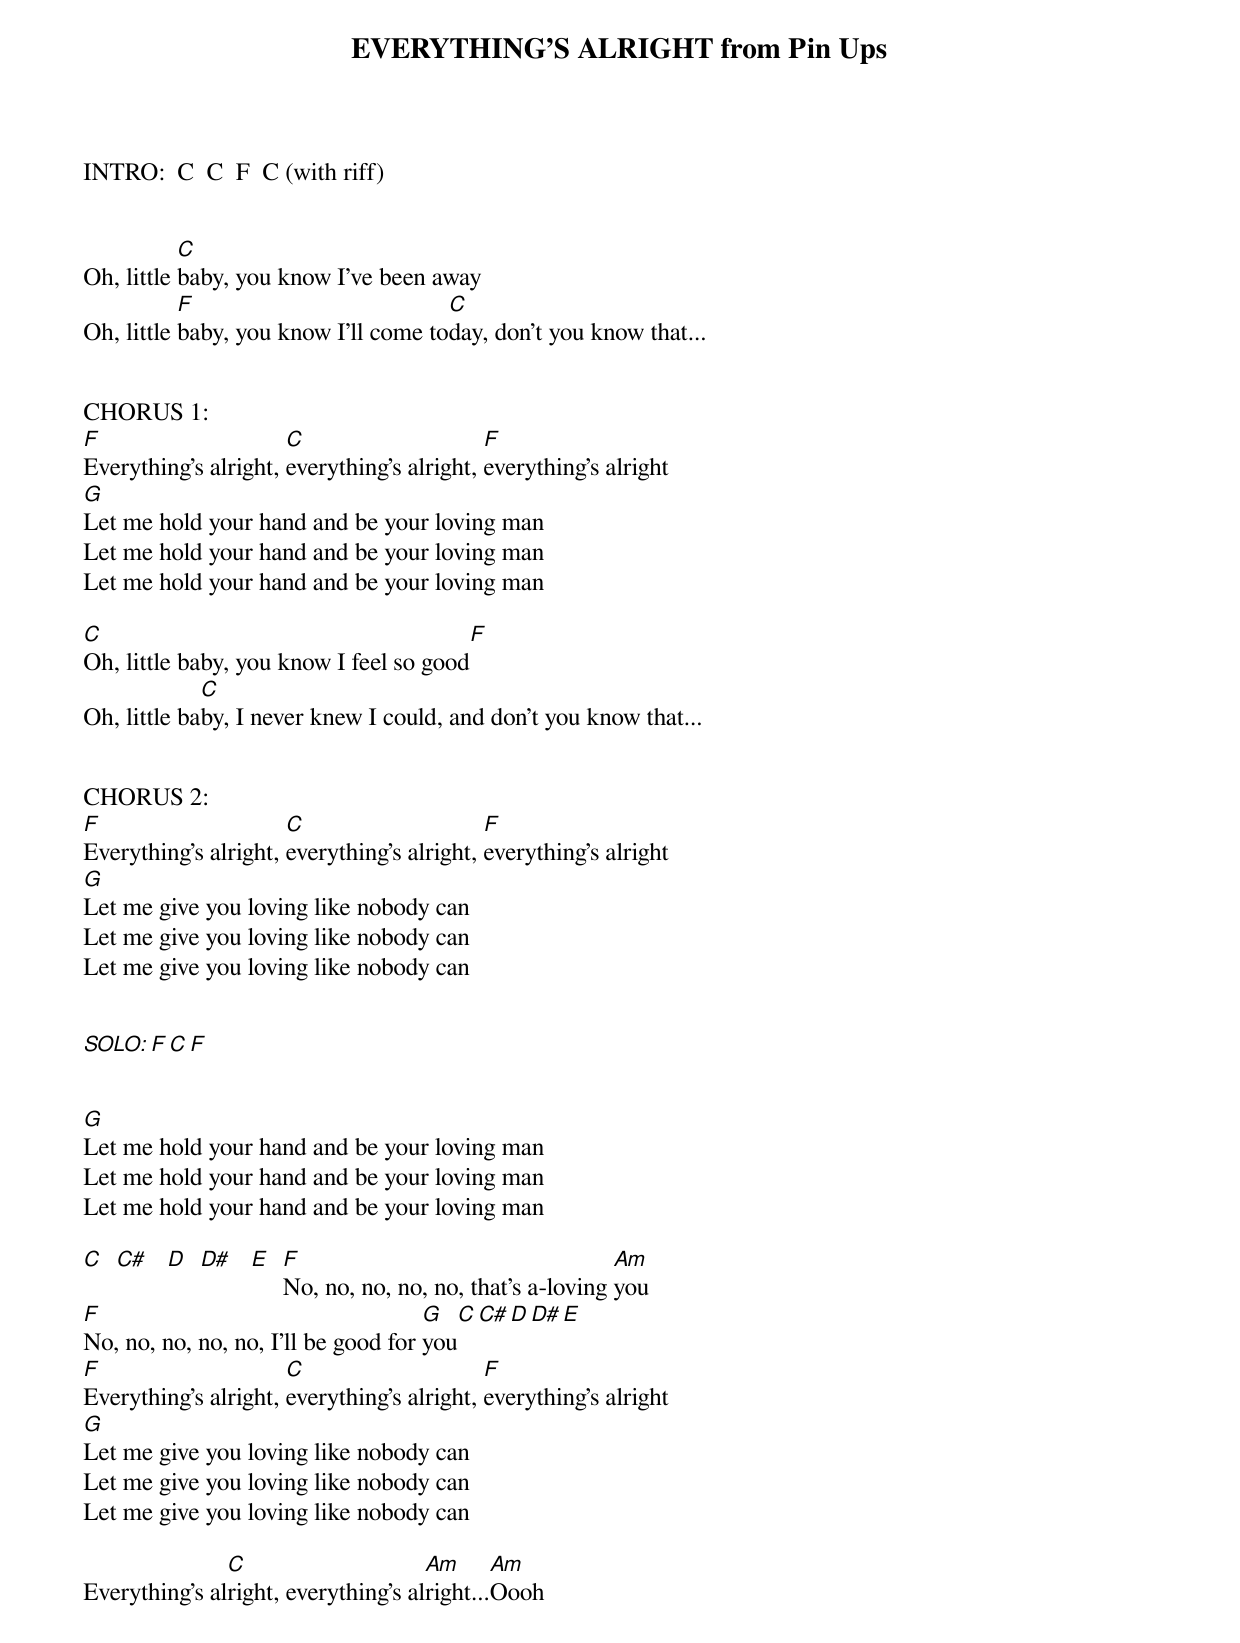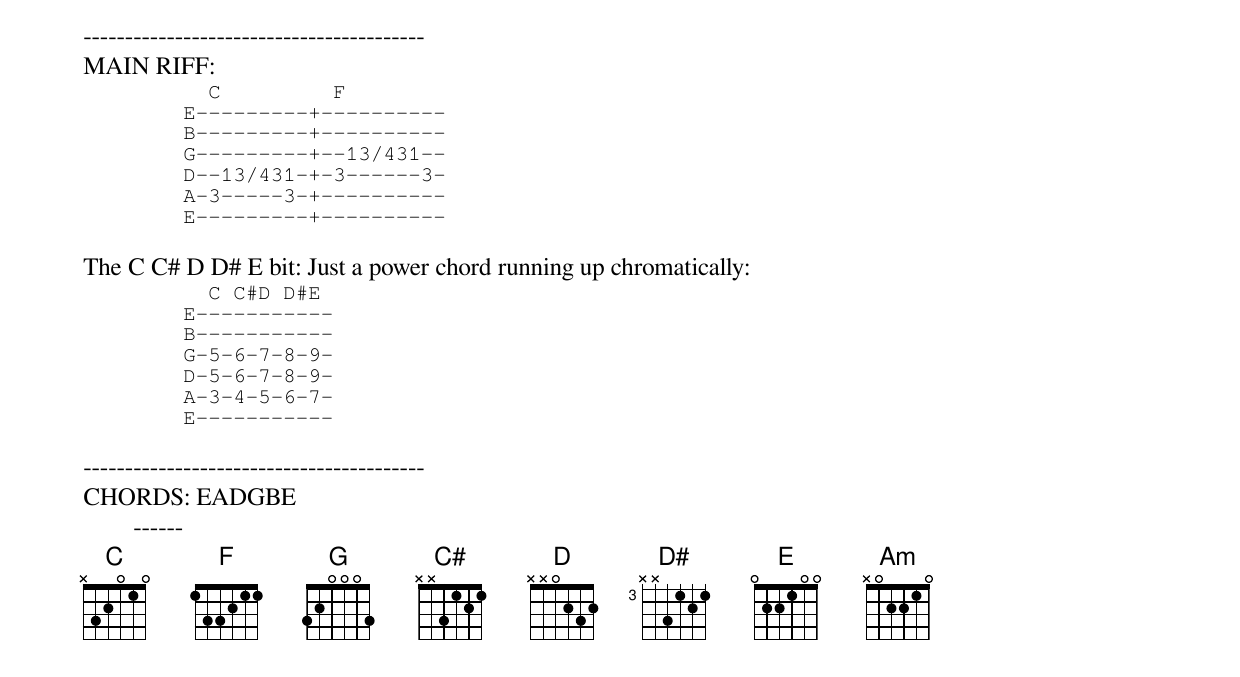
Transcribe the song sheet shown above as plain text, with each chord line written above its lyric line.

EVERYTHING'S ALRIGHT from Pin Ups


INTRO:  C  C  F  C (with riff)


           C
Oh, little baby, you know I've been away
           F                          C
Oh, little baby, you know I'll come today, don't you know that...


CHORUS 1:
F                     C                     F
Everything's alright, everything's alright, everything's alright
G
Let me hold your hand and be your loving man
Let me hold your hand and be your loving man
Let me hold your hand and be your loving man

C                                       F
Oh, little baby, you know I feel so good
             C
Oh, little baby, I never knew I could, and don't you know that...


CHORUS 2:
F                     C                     F
Everything's alright, everything's alright, everything's alright
G
Let me give you loving like nobody can
Let me give you loving like nobody can
Let me give you loving like nobody can


SOLO:  F  C  F


G
Let me hold your hand and be your loving man
Let me hold your hand and be your loving man
Let me hold your hand and be your loving man

C C# D D# E F                                   Am
            No, no, no, no, no, that's a-loving you
F                                    G  C C# D D# E
No, no, no, no, no, I'll be good for you
F                     C                     F
Everything's alright, everything's alright, everything's alright
G
Let me give you loving like nobody can
Let me give you loving like nobody can
Let me give you loving like nobody can

               C                     Am      Am
Everything's alright, everything's alright...Oooh

-----------------------------------------
MAIN RIFF:
          C         F
        E---------+----------
        B---------+----------
        G---------+--13/431--
        D--13/431-+-3------3-
        A-3-----3-+----------
        E---------+----------

The C C# D D# E bit: Just a power chord running up chromatically:
          C C#D D#E
        E-----------
        B-----------
        G-5-6-7-8-9-
        D-5-6-7-8-9-
        A-3-4-5-6-7-
        E-----------

-----------------------------------------
CHORDS: EADGBE
        ------
G       320033
C       332010
F       133211
Am      X02210
